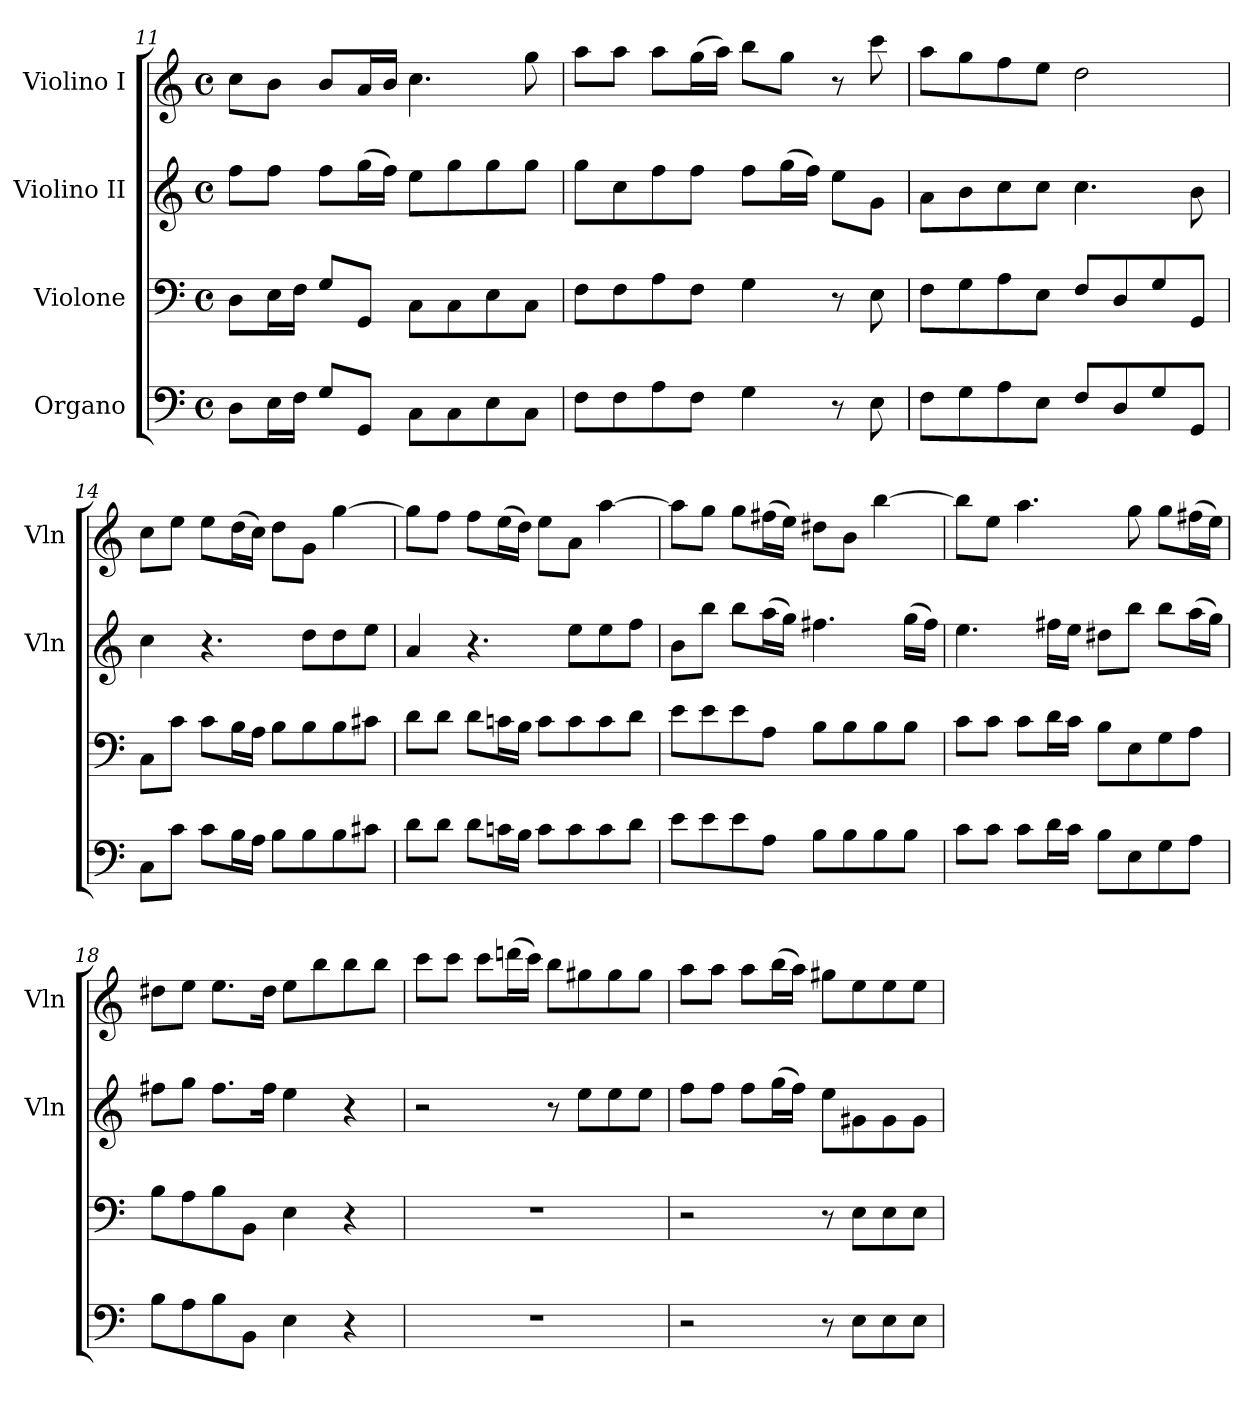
**kern	**kern	**kern	**kern
*part4	*part3	*part2	*part1
*staff4	*staff3	*staff2	*staff1
*I"Organo	*I"Violone	*I"Violino II	*I"Violino I
*	*	*I'Vln	*I'Vln
*clefF4	*clefF4	*clefG2	*clefG2
*k[]	*k[]	*k[]	*k[]
*M4/4	*M4/4	*M4/4	*M4/4
*met(c)	*met(c)	*met(c)	*met(c)
=11	=11	=11	=11
8DL	8DL	8ffL	8ccL
16EL	16EL	8ffJ	8bJ
16FJJ	16FJJ	.	.
8GL	8GL	8ffL	8bL
8GGJ	8GGJ	(16ggL	16aL
.	.	16ffJJ)	16bJJ
8CL	8CL	8eeL	4.cc
8C	8C	8gg	.
8E	8E	8gg	.
8CJ	8CJ	8ggJ	8gg
=12	=12	=12	=12
8FL	8FL	8ggL	8aaL
8F	8F	8cc	8aaJ
8A	8A	8ff	8aaL
8FJ	8FJ	8ffJ	(16ggL
.	.	.	16aaJJ)
4G	4G	8ffL	8bbL
.	.	(16ggL	8ggJ
.	.	16ffJJ)	.
8r	8r	8eeL	8r
8E	8E	8gJ	8ccc
=13	=13	=13	=13
8FL	8FL	8aL	8aaL
8G	8G	8b	8gg
8A	8A	8cc	8ff
8EJ	8EJ	8ccJ	8eeJ
8FL	8FL	4.cc	2dd
8D	8D	.	.
8G	8G	.	.
8GGJ	8GGJ	8b	.
=14	=14	=14	=14
8CL	8CL	4cc	8ccL
8cJ	8cJ	.	8eeJ
8cL	8cL	4.r	8eeL
16BL	16BL	.	(16ddL
16AJJ	16AJJ	.	16ccJJ)
8BL	8BL	.	8ddL
8B	8B	8ddL	8gJ
8B	8B	8dd	[4gg
8c#XJ	8c#XJ	8eeJ	.
=15	=15	=15	=15
8dL	8dL	4a	8ggL]
8dJ	8dJ	.	8ffJ
8dL	8dL	4.r	8ffL
16cnL	16cnL	.	(16eeL
16BJJ	16BJJ	.	16ddJJ)
8cL	8cL	.	8eeL
8c	8c	8eeL	8aJ
8c	8c	8ee	[4aa
8dJ	8dJ	8ffJ	.
=16	=16	=16	=16
8eL	8eL	8bL	8aaL]
8e	8e	8bbJ	8ggJ
8e	8e	8bbL	8ggL
8AJ	8AJ	(16aaL	(16ff#XL
.	.	16ggJJ)	16eeJJ)
8BL	8BL	4.ff#X	8dd#XL
8B	8B	.	8bJ
8B	8B	.	[4bb
8BJ	8BJ	(16ggLL	.
.	.	16ff#JJ)	.
=17	=17	=17	=17
8cL	8cL	4.ee	8bbL]
8cJ	8cJ	.	8eeJ
8cL	8cL	.	4.aa
16dL	16dL	16ff#XLL	.
16cJJ	16cJJ	16eeJJ	.
8BL	8BL	8dd#XL	.
8E	8E	8bbJ	8gg
8G	8G	8bbL	8ggL
8AJ	8AJ	(16aaL	(16ff#XL
.	.	16ggJJ)	16eeJJ)
=18	=18	=18	=18
8BL	8BL	8ff#XL	8dd#XL
8A	8A	8ggJ	8eeJ
8B	8B	8.ff#L	8.eeL
8BBJ	8BBJ	.	.
.	.	16ff#Jk	16dd#Jk
4E	4E	4ee	8eeL
.	.	.	8bb
4r	4r	4r	8bb
.	.	.	8bbJ
=19	=19	=19	=19
1r	1r	2r	8cccL
.	.	.	8cccJ
.	.	.	8cccL
.	.	.	(16dddnL
.	.	.	16cccJJ)
.	.	8r	8bbL
.	.	8eeL	8gg#X
.	.	8ee	8gg#
.	.	8eeJ	8gg#J
=20	=20	=20	=20
2r	2r	8ffL	8aaL
.	.	8ffJ	8aaJ
.	.	8ffL	8aaL
.	.	(16ggL	(16bbL
.	.	16ffJJ)	16aaJJ)
8r	8r	8eeL	8gg#XL
8EL	8EL	8g#X	8ee
8E	8E	8g#	8ee
8EJ	8EJ	8g#J	8eeJ
=	=	=	=
*-	*-	*-	*-
